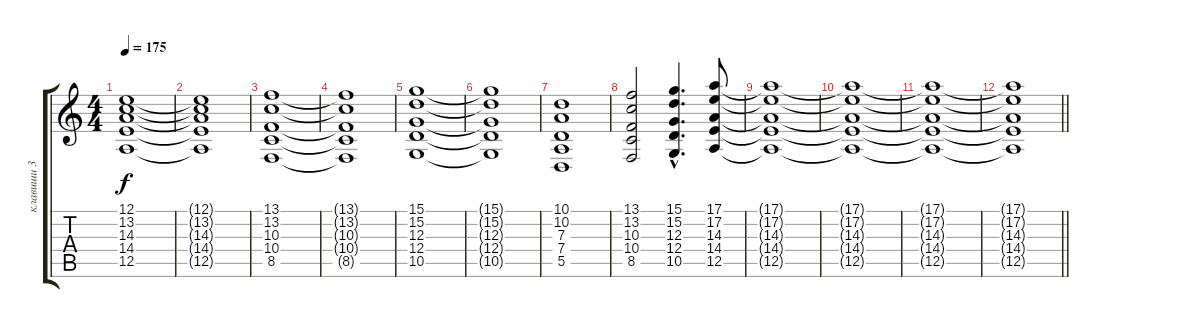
\track ("клавиши 3" "клавиши 3") {instrument synthstrings2}
\staff {score tabs}
\tuning (E4 B3 G3 D3 A2 E2) {hide}
\ts (4 4)
\tempo 175
\clef g2
\ks c
(12.1{t} 13.2{t} 14.3{t} 14.4{t} 12.5{t}).1{dy f} |
(12.1{t} 13.2{t} 14.3{t} 14.4{t} 12.5{t}).1 |
(13.1 13.2 10.3 10.4 8.5).1 |
(13.1{t} 13.2{t} 10.3{t} 10.4{t} 8.5{t}).1 |
(15.1 15.2 12.3 12.4 10.5).1 |
(15.1{t} 15.2{t} 12.3{t} 12.4{t} 10.5{t}).1 |
(10.1 10.2 7.3 7.4 5.5).1 |
(13.1 13.2 10.3 10.4 8.5).2 (15.1{hac} 15.2{hac} 12.3{hac} 12.4{hac} 10.5{hac}).4{d} (17.1 17.2 14.3 14.4 12.5).8 |
(17.1{t} 17.2{t} 14.3{t} 14.4{t} 12.5{t}).1 |
(17.1{t} 17.2{t} 14.3{t} 14.4{t} 12.5{t}).1 |
(17.1{t} 17.2{t} 14.3{t} 14.4{t} 12.5{t}).1 |
\barLineRight lightlight
(17.1{t} 17.2{t} 14.3{t} 14.4{t} 12.5{t}).1
